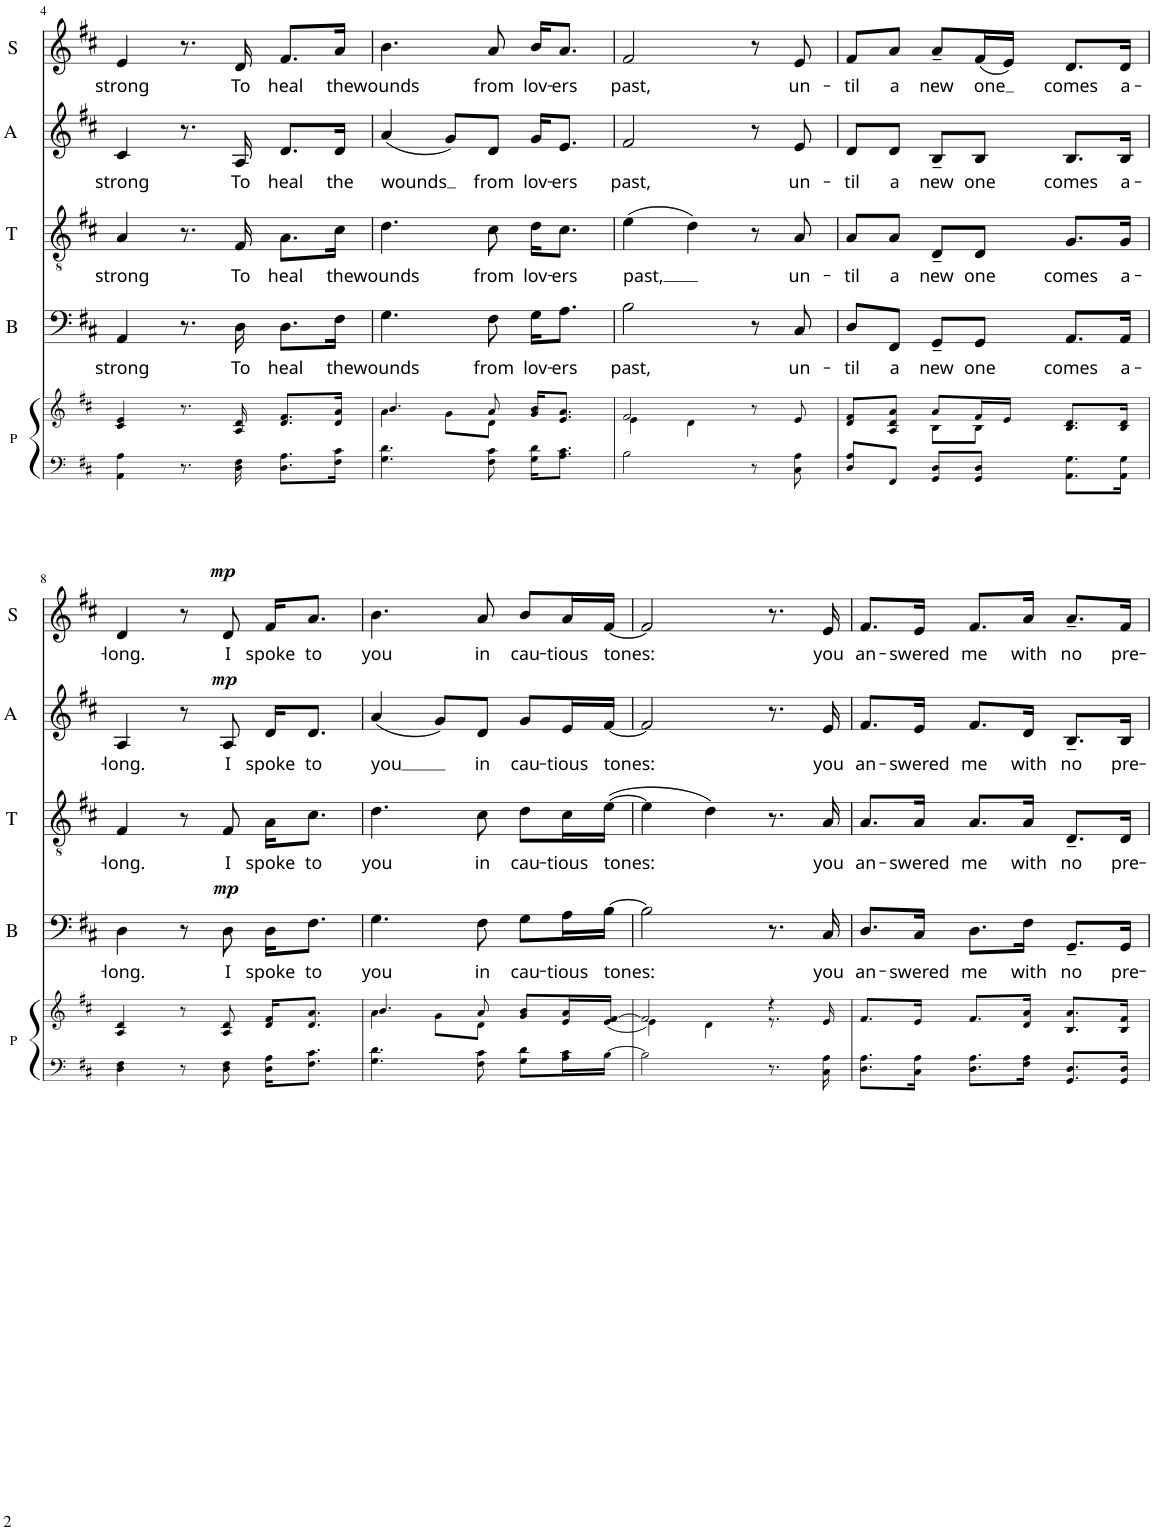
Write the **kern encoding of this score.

**kern	**kern	**kern	**text	**dynam	**kern	**text	**kern	**text	**dynam	**kern	**text	**dynam
*part5	*part5	*part4	*part4	*part4	*part3	*part3	*part2	*part2	*part2	*part1	*part1	*part1
*staff6	*staff5	*staff4	*staff4	*staff4	*staff3	*staff3	*staff2	*staff2	*staff2	*staff1	*staff1	*staff1
*I"Piano	*	*I"Bass	*	*	*I"Tenor	*	*I"Alto	*	*	*I"Soprano	*	*
*I'P	*	*I'B	*	*	*I'T	*	*I'A	*	*	*I'S	*	*
!!LO:PB:g=z
*clefF4	*clefG2	*clefF4	*	*	*clefGv2	*	*clefG2	*	*	*clefG2	*	*
*k[f#c#]	*k[f#c#]	*k[f#c#]	*	*	*k[f#c#]	*	*k[f#c#]	*	*	*k[f#c#]	*	*
*M3/4	*M3/4	*M3/4	*	*	*M3/4	*	*M3/4	*	*	*M3/4	*	*
=4	=4	=4	=4	=4	=4	=4	=4	=4	=4	=4	=4	=4
!	!	!	!LO:LY:b	!	!	!LO:LY:b	!	!LO:LY:b	!	!	!LO:LY:b	!
4AA\ 4A\	4c#/ 4e/	4AA/	strong	.	4A/	strong	4c#/	strong	.	4e/	strong	.
8.r	8.r	8.r	.	.	8.r	.	8.r	.	.	8.r	.	.
!	!	!	!LO:LY:b	!	!	!LO:LY:b	!	!LO:LY:b	!	!	!LO:LY:b	!
16D\ 16F#\	16A/ 16d/	16D\	To	.	16F#/	To	16A/	To	.	16d/	To	.
!	!	!	!LO:LY:b	!	!	!LO:LY:b	!	!LO:LY:b	!	!	!LO:LY:b	!
8.D\ 8.A\L	8.d/ 8.f#/L	8.D\L	heal	.	8.A\L	heal	8.d/L	heal	.	8.f#/L	heal	.
!	!	!	!LO:LY:b	!	!	!LO:LY:b	!	!LO:LY:b	!	!	!LO:LY:b	!
16F#\ 16c#\Jk	16d/ 16a/Jk	16F#\Jk	the	.	16c#\Jk	the	16d/Jk	the	.	16a/Jk	the	.
=5	=5	=5	=5	=5	=5	=5	=5	=5	=5	=5	=5	=5
*	*^	*	*	*	*	*	*	*	*	*	*	*
!	!	!	!	!LO:LY:b	!	!	!LO:LY:b	!	!LO:LY:b	!	!	!LO:LY:b	!
4.G\ 4.d\	4.b/	4a\	4.G\	wounds	.	4.d\	wounds	(<4a/	wounds	.	4.b\	wounds	.
.	.	8g\L	.	.	.	.	.	8g/L)	.	.	.	.	.
!	!	!	!	!LO:LY:b	!	!	!LO:LY:b	!	!LO:LY:b	!	!	!LO:LY:b	!
8F#\ 8c#\	8a/	8d\J	8F#\	from	.	8c#\	from	8d/J	from	.	8a/	from	.
!	!	!	!	!LO:LY:b	!	!	!LO:LY:b	!	!LO:LY:b	!	!	!LO:LY:b	!
16G\ 16d\KL	16g/ 16b/KL	4ryy	16G\KL	lov-	.	16d\KL	lov-	16g/KL	lov-	.	16b/KL	lov-	.
!	!	!	!	!LO:LY:b	!	!	!LO:LY:b	!	!LO:LY:b	!	!	!LO:LY:b	!
8.A\ 8.c#\J	8.e/ 8.a/J	.	8.A\J	-ers	.	8.c#\J	-ers	8.e/J	-ers	.	8.a/J	-ers	.
=6	=6	=6	=6	=6	=6	=6	=6	=6	=6	=6	=6	=6	=6
!	!	!	!	!LO:LY:b	!	!	!LO:LY:b	!	!LO:LY:b	!	!	!LO:LY:b	!
2B\	2f#/	4e\	2B\	past,	.	(>4e\	past,	2f#/	past,	.	2f#/	past,	.
.	.	4d\	.	.	.	4d\)	.	.	.	.	.	.	.
8r	8r	4ryy	8r	.	.	8r	.	8r	.	.	8r	.	.
!	!	!	!	!LO:LY:b	!	!	!LO:LY:b	!	!LO:LY:b	!	!	!LO:LY:b	!
8C#\ 8A\	8e/	.	8C#/	un-	.	8A/	un-	8e/	un-	.	8e/	un-	.
=7	=7	=7	=7	=7	=7	=7	=7	=7	=7	=7	=7	=7	=7
!	!	!	!	!LO:LY:b	!	!	!LO:LY:b	!	!LO:LY:b	!	!	!LO:LY:b	!
8D/ 8A/L	8d/ 8f#/L	4ryy	8D/L	-til	.	8A/L	-til	8d/L	-til	.	8f#/L	-til	.
!	!	!	!	!LO:LY:b	!	!	!LO:LY:b	!	!LO:LY:b	!	!	!LO:LY:b	!
8FF#/J	8A/ 8d/ 8a/J	.	8FF#/J	a	.	8A/J	a	8d/J	a	.	8a/J	a	.
!	!	!	!	!LO:LY:b	!	!	!LO:LY:b	!	!LO:LY:b	!	!	!LO:LY:b	!
8GG/ 8D/L	8a/L	8B\L	8GG~/L	new	.	8D~/L	new	8B~/L	new	.	8a~/L	new	.
!	!	!	!	!LO:LY:b	!	!	!LO:LY:b	!	!LO:LY:b	!	!	!LO:LY:b	!
8GG/ 8D/J	16f#/L	8B\J	8GG/J	one	.	8D/J	one	8B/J	one	.	(<16f#/L	one	.
.	16e/JJ	.	.	.	.	.	.	.	.	.	16e/JJ)	.	.
!	!	!	!	!LO:LY:b	!	!	!LO:LY:b	!	!LO:LY:b	!	!	!LO:LY:b	!
8.AA\ 8.G\L	8.B/ 8.d/L	4ryy	8.AA/L	comes	.	8.G/L	comes	8.B/L	comes	.	8.d/L	comes	.
!	!	!	!	!LO:LY:b	!	!	!LO:LY:b	!	!LO:LY:b	!	!	!LO:LY:b	!
16AA\ 16G\Jk	16B/ 16d/Jk	.	16AA/Jk	a-	.	16G/Jk	a-	16B/Jk	a-	.	16d/Jk	a-	.
*	*v	*v	*	*	*	*	*	*	*	*	*	*	*
!!LO:LB:g=z
=8	=8	=8	=8	=8	=8	=8	=8	=8	=8	=8	=8	=8
!	!	!	!LO:LY:b	!	!	!LO:LY:b	!	!LO:LY:b	!	!	!LO:LY:b	!
4D\ 4F#\	4A/ 4d/	4D\	-long.	.	4F#/	-long.	4A/	-long.	.	4d/	-long.	.
8r	8r	8r	.	.	8r	.	8r	.	.	8r	.	.
!	!	!	!LO:LY:b	!LO:DY:a	!	!LO:LY:b	!	!LO:LY:b	!LO:DY:a	!	!LO:LY:b	!LO:DY:a
8D\ 8F#\	8A/ 8d/	8D\	I	mp	8F#/	I	8A/	I	mp	8d/	I	mp
!	!	!	!LO:LY:b	!	!	!LO:LY:b	!	!LO:LY:b	!	!	!LO:LY:b	!
16D\ 16A\KL	16d/ 16f#/KL	16D\KL	spoke	.	16A\KL	spoke	16d/KL	spoke	.	16f#/KL	spoke	.
!	!	!	!LO:LY:b	!	!	!LO:LY:b	!	!LO:LY:b	!	!	!LO:LY:b	!
8.F#\ 8.c#\J	8.d/ 8.a/J	8.F#\J	to	.	8.c#\J	to	8.d/J	to	.	8.a/J	to	.
=9	=9	=9	=9	=9	=9	=9	=9	=9	=9	=9	=9	=9
*	*^	*	*	*	*	*	*	*	*	*	*	*
!	!	!	!	!LO:LY:b	!	!	!LO:LY:b	!	!LO:LY:b	!	!	!LO:LY:b	!
4.G\ 4.d\	4.b/	4a\	4.G\	you	.	4.d\	you	(<4a/	you	.	4.b\	you	.
.	.	8g\L	.	.	.	.	.	8g/L)	.	.	.	.	.
!	!	!	!	!LO:LY:b	!	!	!LO:LY:b	!	!LO:LY:b	!	!	!LO:LY:b	!
8F#\ 8c#\	8a/	8d\J	8F#\	in	.	8c#\	in	8d/J	in	.	8a/	in	.
!	!	!	!	!LO:LY:b	!	!	!LO:LY:b	!	!LO:LY:b	!	!	!LO:LY:b	!
8G\ 8d\L	8g/ 8b/L	4ryy	8G\L	cau-	.	8d\L	cau-	8g/L	cau-	.	8b/L	cau-	.
!	!	!	!	!LO:LY:b	!	!	!LO:LY:b	!	!LO:LY:b	!	!	!LO:LY:b	!
16A\ 16c#\L	16e/ 16a/L	.	16A\L	-tious	.	16c#\L	-tious	16e/L	-tious	.	16a/L	-tious	.
!	!	!	!	!LO:LY:b	!	!	!LO:LY:b	!	!LO:LY:b	!	!	!LO:LY:b	!
[16B\JJ	(<16e/ [16f#/JJ	.	[16B\JJ	tones:	.	(>[16e\JJ	tones:	[16f#/JJ	tones:	.	[16f#/JJ	tones:	.
=10	=10	=10	=10	=10	=10	=10	=10	=10	=10	=10	=10	=10	=10
2B\]	4e\)	2f#/]	2B\]	.	.	4e\]	.	2f#/]	.	.	2f#/]	.	.
.	4d\	.	.	.	.	4d\)	.	.	.	.	.	.	.
8.r	4r	8.r	8.r	.	.	8.r	.	8.r	.	.	8.r	.	.
!	!	!	!	!LO:LY:b	!	!	!LO:LY:b	!	!LO:LY:b	!	!	!LO:LY:b	!
16C#\ 16A\	.	16e/	16C#/	you	.	16A/	you	16e/	you	.	16e/	you	.
=11	=11	=11	=11	=11	=11	=11	=11	=11	=11	=11	=11	=11	=11
!	!	!	!	!LO:LY:b	!	!	!LO:LY:b	!	!LO:LY:b	!	!	!LO:LY:b	!
*	*v	*v	*	*	*	*	*	*	*	*	*	*	*
8.D\ 8.A\L	8.f#/L	8.D/L	an-	.	8.A/L	an-	8.f#/L	an-	.	8.f#/L	an-	.
!	!	!	!LO:LY:b	!	!	!LO:LY:b	!	!LO:LY:b	!	!	!LO:LY:b	!
16C#\ 16A\Jk	16e/Jk	16C#/Jk	-swered	.	16A/Jk	-swered	16e/Jk	-swered	.	16e/Jk	-swered	.
!	!	!	!LO:LY:b	!	!	!LO:LY:b	!	!LO:LY:b	!	!	!LO:LY:b	!
8.D\ 8.A\L	8.f#/L	8.D\L	me	.	8.A/L	me	8.f#/L	me	.	8.f#/L	me	.
!	!	!	!LO:LY:b	!	!	!LO:LY:b	!	!LO:LY:b	!	!	!LO:LY:b	!
16F#\ 16A\Jk	16d/ 16a/Jk	16F#\Jk	with	.	16A/Jk	with	16d/Jk	with	.	16a/Jk	with	.
!	!	!	!LO:LY:b	!	!	!LO:LY:b	!	!LO:LY:b	!	!	!LO:LY:b	!
8.GG/ 8.D/L	8.B/ 8.a/L	8.GG~/L	no	.	8.D~/L	no	8.B~/L	no	.	8.a~/L	no	.
!	!	!	!LO:LY:b	!	!	!LO:LY:b	!	!LO:LY:b	!	!	!LO:LY:b	!
16GG/ 16D/Jk	16B/ 16f#/Jk	16GG/Jk	pre-	.	16D/Jk	pre-	16B/Jk	pre-	.	16f#/Jk	pre-	.
=	=	=	=	=	=	=	=	=	=	=	=	=
*-	*-	*-	*-	*-	*-	*-	*-	*-	*-	*-	*-	*-
